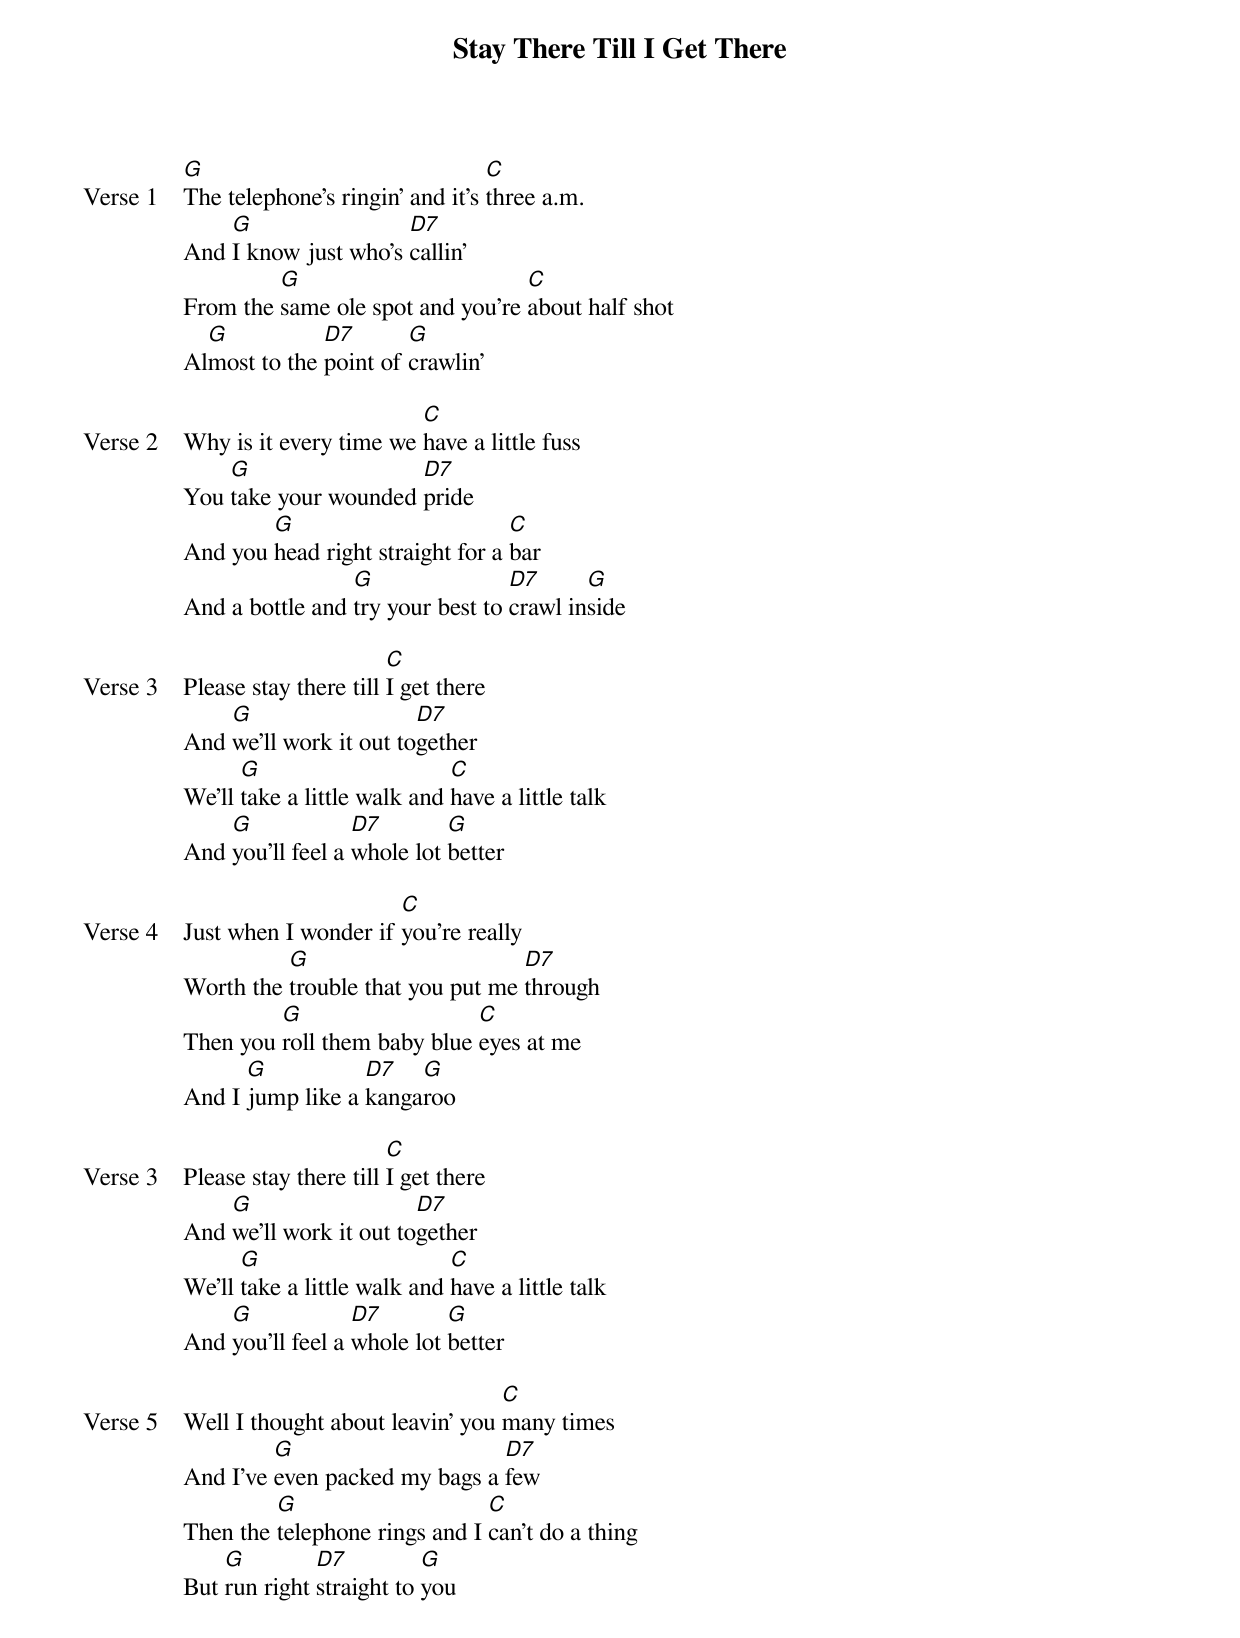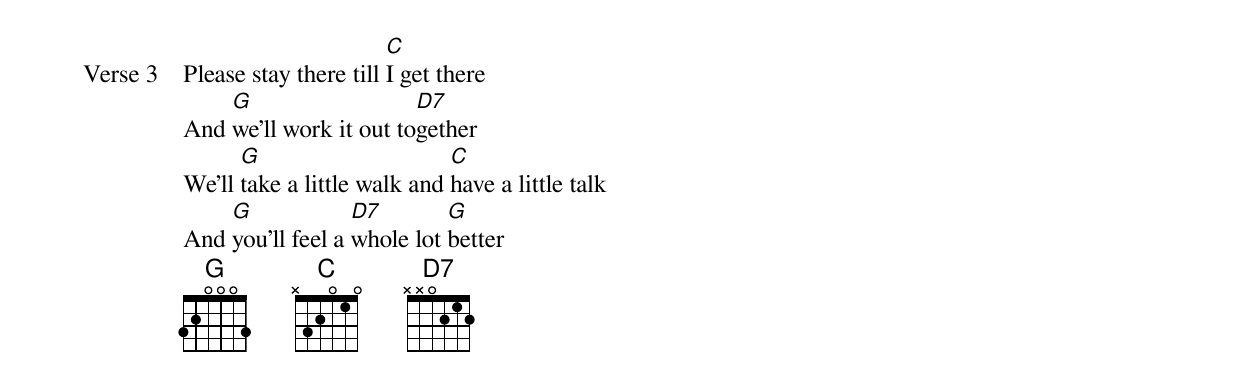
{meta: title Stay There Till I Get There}
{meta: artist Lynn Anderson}
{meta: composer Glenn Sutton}

{start_of_verse: Verse 1}
[G]The telephone's ringin' and it's [C]three a.m.
And [G]I know just who's [D7]callin'
From the [G]same ole spot and you're [C]about half shot
Al[G]most to the [D7]point of [G]crawlin'
{end_of_verse}

{start_of_verse: Verse 2}
Why is it every time we [C]have a little fuss
You [G]take your wounded [D7]pride
And you [G]head right straight for a [C]bar
And a bottle and [G]try your best to [D7]crawl in[G]side
{end_of_verse}

{start_of_verse: Verse 3}
Please stay there till [C]I get there
And [G]we'll work it out to[D7]gether
We'll [G]take a little walk and [C]have a little talk
And [G]you'll feel a [D7]whole lot [G]better
{end_of_verse}

{start_of_verse: Verse 4}
Just when I wonder if [C]you're really
Worth the [G]trouble that you put me [D7]through
Then you [G]roll them baby blue [C]eyes at me
And I [G]jump like a [D7]kanga[G]roo
{end_of_verse}

{start_of_verse: Verse 3}
Please stay there till [C]I get there
And [G]we'll work it out to[D7]gether
We'll [G]take a little walk and [C]have a little talk
And [G]you'll feel a [D7]whole lot [G]better
{end_of_verse}

{start_of_verse: Verse 5}
Well I thought about leavin' you [C]many times
And I've [G]even packed my bags a [D7]few
Then the [G]telephone rings and I [C]can't do a thing
But [G]run right [D7]straight to [G]you
{end_of_verse}

{start_of_verse: Verse 3}
Please stay there till [C]I get there
And [G]we'll work it out to[D7]gether
We'll [G]take a little walk and [C]have a little talk
And [G]you'll feel a [D7]whole lot [G]better
{end_of_verse}
